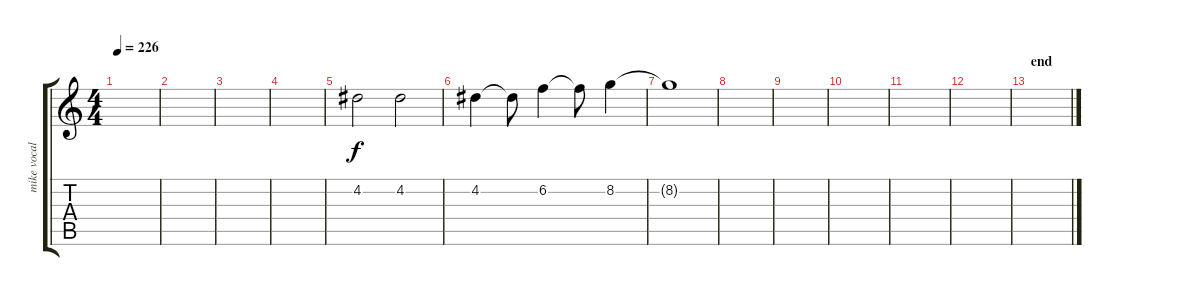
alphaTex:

\track ("mike vocals" "mike vocal") {instrument electricguitarjazz}
\staff {score tabs}
\tuning (E4 B3 G3 D3 A2 E2) {hide}
\ts (4 4)
\tempo 226
\clef g2
\ks c
|
|
|
|
4.2.2 4.2.2 |
4.2.4 4.2{t}.8 6.2.4 6.2{t}.8 8.2.4 |
8.2{t}.1 |
|
|
|
|
|
\section ("" "end")
